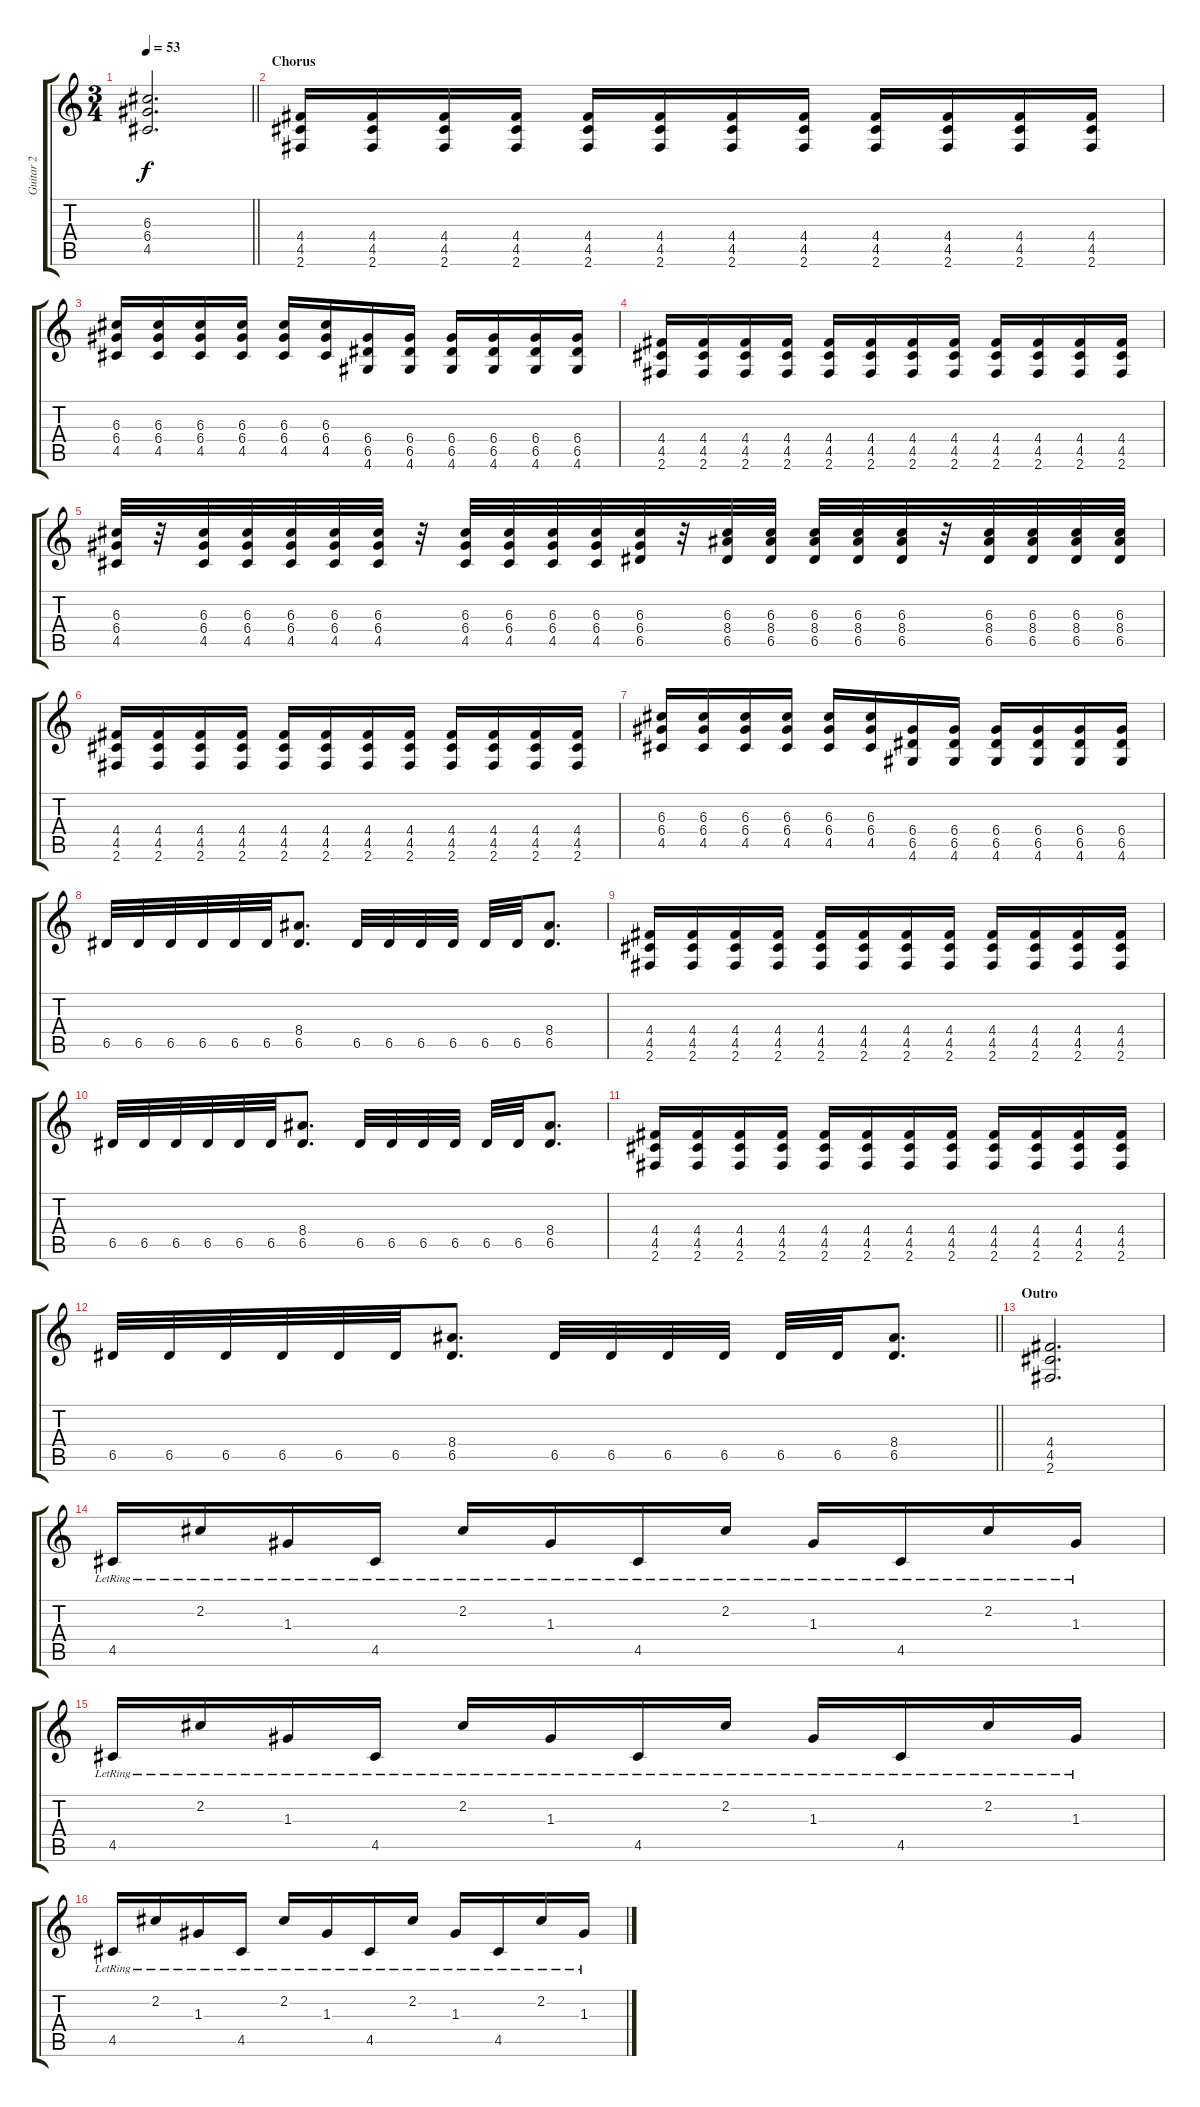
\track ("Guitar 2" "Guitar 2") {instrument electricguitarclean}
\staff {score tabs}
\tuning (E4 B3 G3 D3 A2 E2) {hide}
\ts (3 4)
\tempo 53
\clef g2
\barLineRight lightlight
\ks c
(6.3{t} 6.4{t} 4.5{t}).2{d dy f} |
\section ("" "Chorus")
(4.4 4.5 2.6).16 (4.4 4.5 2.6).16 (4.4 4.5 2.6).16 (4.4 4.5 2.6).16 (4.4 4.5 2.6).16 (4.4 4.5 2.6).16 (4.4 4.5 2.6).16 (4.4 4.5 2.6).16 (4.4 4.5 2.6).16 (4.4 4.5 2.6).16 (4.4 4.5 2.6).16 (4.4 4.5 2.6).16 |
(6.3 6.4 4.5).16 (6.3 6.4 4.5).16 (6.3 6.4 4.5).16 (6.3 6.4 4.5).16 (6.3 6.4 4.5).16 (6.3 6.4 4.5).16 (6.4 6.5 4.6).16 (6.4 6.5 4.6).16 (6.4 6.5 4.6).16 (6.4 6.5 4.6).16 (6.4 6.5 4.6).16 (6.4 6.5 4.6).16 |
(4.4 4.5 2.6).16 (4.4 4.5 2.6).16 (4.4 4.5 2.6).16 (4.4 4.5 2.6).16 (4.4 4.5 2.6).16 (4.4 4.5 2.6).16 (4.4 4.5 2.6).16 (4.4 4.5 2.6).16 (4.4 4.5 2.6).16 (4.4 4.5 2.6).16 (4.4 4.5 2.6).16 (4.4 4.5 2.6).16 |
(6.3 6.4 4.5).32 r.32 (6.3 6.4 4.5).32 (6.3 6.4 4.5).32 (6.3 6.4 4.5).32 (6.3 6.4 4.5).32 (6.3 6.4 4.5).32 r.32 (6.3 6.4 4.5).32 (6.3 6.4 4.5).32 (6.3 6.4 4.5).32 (6.3 6.4 4.5).32 (6.3 6.4 6.5).32 r.32 (6.3 8.4 6.5).32 (6.3 8.4 6.5).32 (6.3 8.4 6.5).32 (6.3 8.4 6.5).32 (6.3 8.4 6.5).32 r.32 (6.3 8.4 6.5).32 (6.3 8.4 6.5).32 (6.3 8.4 6.5).32 (6.3 8.4 6.5).32 |
(4.4 4.5 2.6).16 (4.4 4.5 2.6).16 (4.4 4.5 2.6).16 (4.4 4.5 2.6).16 (4.4 4.5 2.6).16 (4.4 4.5 2.6).16 (4.4 4.5 2.6).16 (4.4 4.5 2.6).16 (4.4 4.5 2.6).16 (4.4 4.5 2.6).16 (4.4 4.5 2.6).16 (4.4 4.5 2.6).16 |
(6.3 6.4 4.5).16 (6.3 6.4 4.5).16 (6.3 6.4 4.5).16 (6.3 6.4 4.5).16 (6.3 6.4 4.5).16 (6.3 6.4 4.5).16 (6.4 6.5 4.6).16 (6.4 6.5 4.6).16 (6.4 6.5 4.6).16 (6.4 6.5 4.6).16 (6.4 6.5 4.6).16 (6.4 6.5 4.6).16 |
6.5.32 6.5.32 6.5.32 6.5.32 6.5.32 6.5.32 (8.4 6.5).8{d} 6.5.32 6.5.32 6.5.32 6.5.32 6.5.32 6.5.32 (8.4 6.5).8{d} |
(4.4 4.5 2.6).16 (4.4 4.5 2.6).16 (4.4 4.5 2.6).16 (4.4 4.5 2.6).16 (4.4 4.5 2.6).16 (4.4 4.5 2.6).16 (4.4 4.5 2.6).16 (4.4 4.5 2.6).16 (4.4 4.5 2.6).16 (4.4 4.5 2.6).16 (4.4 4.5 2.6).16 (4.4 4.5 2.6).16 |
6.5.32 6.5.32 6.5.32 6.5.32 6.5.32 6.5.32 (8.4 6.5).8{d} 6.5.32 6.5.32 6.5.32 6.5.32 6.5.32 6.5.32 (8.4 6.5).8{d} |
(4.4 4.5 2.6).16 (4.4 4.5 2.6).16 (4.4 4.5 2.6).16 (4.4 4.5 2.6).16 (4.4 4.5 2.6).16 (4.4 4.5 2.6).16 (4.4 4.5 2.6).16 (4.4 4.5 2.6).16 (4.4 4.5 2.6).16 (4.4 4.5 2.6).16 (4.4 4.5 2.6).16 (4.4 4.5 2.6).16 |
\barLineRight lightlight
6.5.32 6.5.32 6.5.32 6.5.32 6.5.32 6.5.32 (8.4 6.5).8{d} 6.5.32 6.5.32 6.5.32 6.5.32 6.5.32 6.5.32 (8.4 6.5).8{d} |
\section ("" "Outro")
(4.4 4.5 2.6).2{d} |
4.5{lr}.16{instrument electricguitarjazz} 2.2{lr}.16{instrument electricguitarjazz} 1.3{lr}.16 4.5{lr}.16 2.2{lr}.16 1.3{lr}.16 4.5{lr}.16 2.2{lr}.16 1.3{lr}.16 4.5{lr}.16 2.2{lr}.16 1.3{lr}.16 |
4.5{lr}.16 2.2{lr}.16 1.3{lr}.16 4.5{lr}.16 2.2{lr}.16 1.3{lr}.16 4.5{lr}.16 2.2{lr}.16 1.3{lr}.16 4.5{lr}.16 2.2{lr}.16 1.3{lr}.16 |
4.5{lr}.16 2.2{lr}.16 1.3{lr}.16 4.5{lr}.16 2.2{lr}.16 1.3{lr}.16 4.5{lr}.16 2.2{lr}.16 1.3{lr}.16 4.5{lr}.16 2.2{lr}.16 1.3{lr}.16
